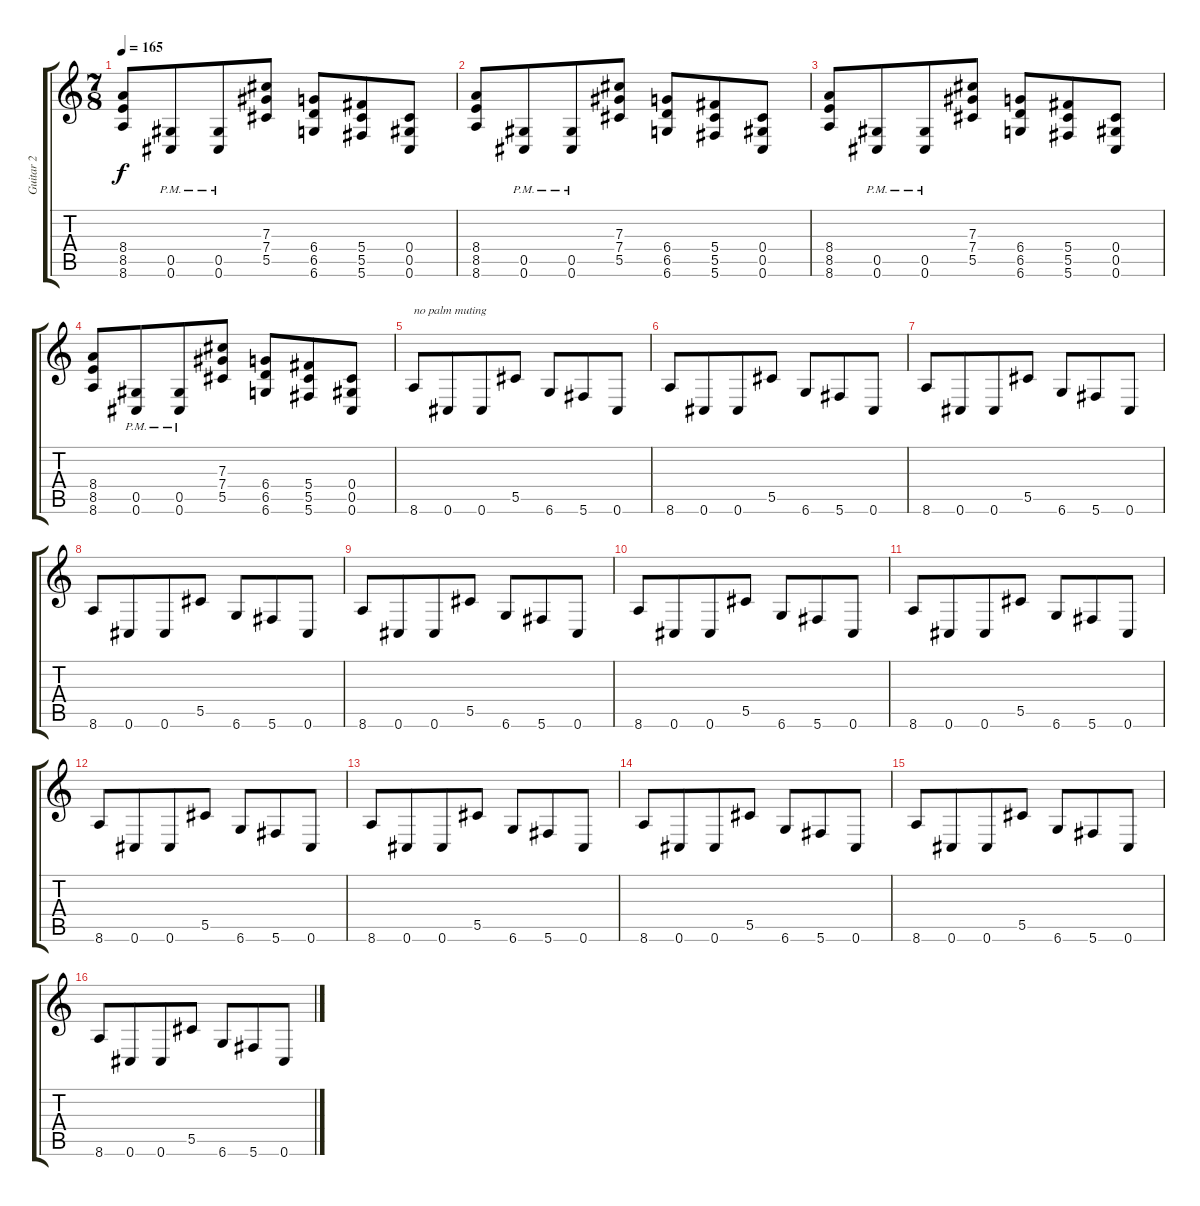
\track ("Guitar 2" "Guitar 2") {instrument distortionguitar}
\staff {score tabs}
\tuning (Eb4 Bb3 Gb3 Db3 Ab2 Db2) {hide}
\ts (7 8)
\tempo 165
\clef g2
\ks c
(8.4 8.5 8.6).8{dy f} (0.5{pm} 0.6{pm}).8 (0.5{pm} 0.6{pm}).8 (7.3 7.4 5.5).8 (6.4 6.5 6.6).8 (5.4 5.5 5.6).8 (0.4 0.5 0.6).8 |
(8.4 8.5 8.6).8 (0.5{pm} 0.6{pm}).8 (0.5{pm} 0.6{pm}).8 (7.3 7.4 5.5).8 (6.4 6.5 6.6).8 (5.4 5.5 5.6).8 (0.4 0.5 0.6).8 |
(8.4 8.5 8.6).8 (0.5{pm} 0.6{pm}).8 (0.5{pm} 0.6{pm}).8 (7.3 7.4 5.5).8 (6.4 6.5 6.6).8 (5.4 5.5 5.6).8 (0.4 0.5 0.6).8 |
(8.4 8.5 8.6).8 (0.5{pm} 0.6{pm}).8 (0.5{pm} 0.6{pm}).8 (7.3 7.4 5.5).8 (6.4 6.5 6.6).8 (5.4 5.5 5.6).8 (0.4 0.5 0.6).8 |
8.6.8{txt "no palm muting"} 0.6.8 0.6.8 5.5.8 6.6.8 5.6.8 0.6.8 |
8.6.8 0.6.8 0.6.8 5.5.8 6.6.8 5.6.8 0.6.8 |
8.6.8 0.6.8 0.6.8 5.5.8 6.6.8 5.6.8 0.6.8 |
8.6.8 0.6.8 0.6.8 5.5.8 6.6.8 5.6.8 0.6.8 |
8.6.8 0.6.8 0.6.8 5.5.8 6.6.8 5.6.8 0.6.8 |
8.6.8 0.6.8 0.6.8 5.5.8 6.6.8 5.6.8 0.6.8 |
8.6.8 0.6.8 0.6.8 5.5.8 6.6.8 5.6.8 0.6.8 |
8.6.8 0.6.8 0.6.8 5.5.8 6.6.8 5.6.8 0.6.8 |
8.6.8 0.6.8 0.6.8 5.5.8 6.6.8 5.6.8 0.6.8 |
8.6.8 0.6.8 0.6.8 5.5.8 6.6.8 5.6.8 0.6.8 |
8.6.8 0.6.8 0.6.8 5.5.8 6.6.8 5.6.8 0.6.8 |
8.6.8 0.6.8 0.6.8 5.5.8 6.6.8 5.6.8 0.6.8
